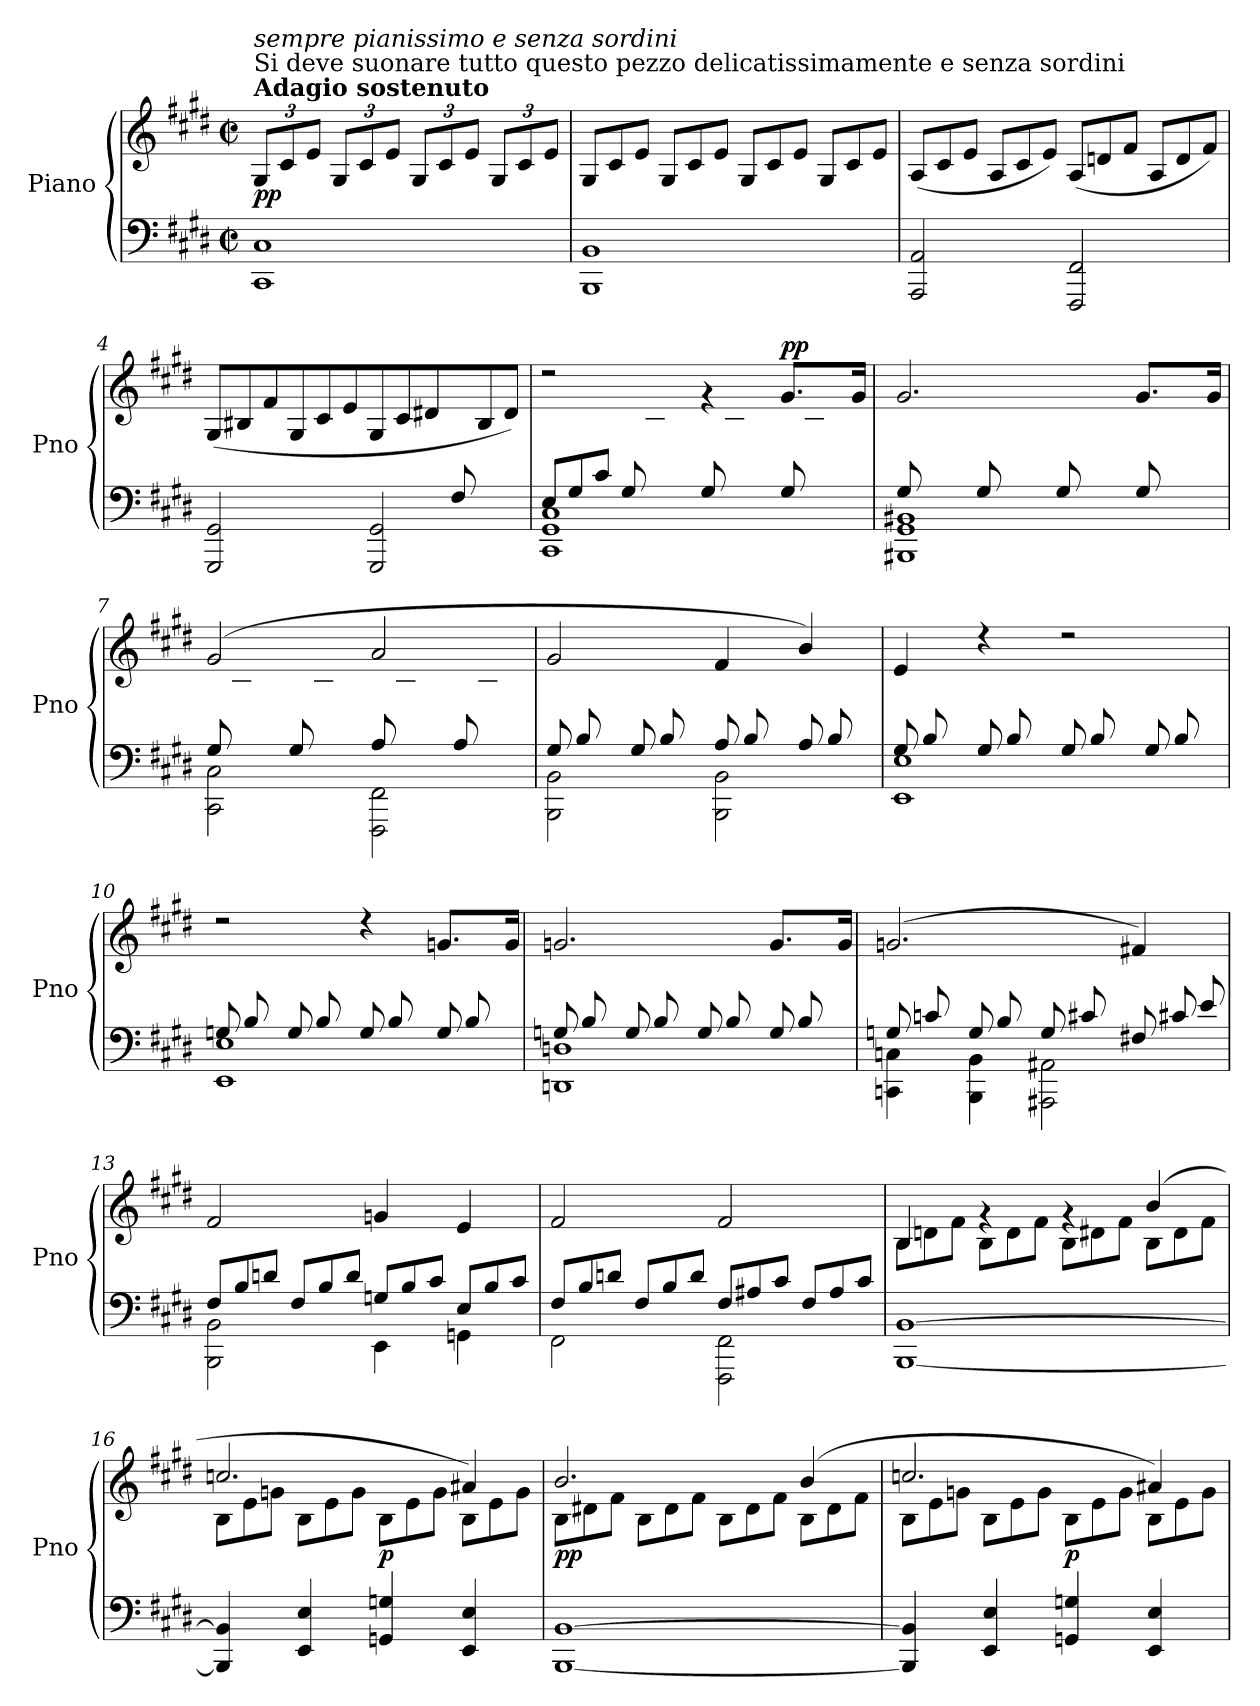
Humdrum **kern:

**kern	**kern	**dynam
*part1	*part1	*part1
*staff2	*staff1	*staff1/2
*I"Piano	*	*
*I'Pno	*	*
*clefF4	*clefG2	*
*k[f#c#g#d#]	*k[f#c#g#d#]	*
*M4/4	*M4/4	*
*met(c|)	*met(c|)	*
*	*Xbrackettup	*
=1	=1	=1
!	!LO:TX:a:B:t=Adagio sostenuto	!
!	!LO:TX:a:t=Si deve suonare tutto questo pezzo delicatissimamente e senza sordini	!
!	!LO:TX:a:i:t=sempre pianissimo e senza sordini	!
!	!	!LO:DY:b
1CC# 1C#	12G#/L	pp
.	12c#/	.
.	12e/J	.
.	12G#/L	.
.	12c#/	.
.	12e/J	.
.	12G#/L	.
.	12c#/	.
.	12e/J	.
.	12G#/L	.
.	12c#/	.
.	12e/J	.
=2	=2	=2
*	*Xtuplet	*
1BBB 1BB	12G#/L	.
.	12c#/	.
.	12e/J	.
.	12G#/L	.
.	12c#/	.
.	12e/J	.
.	12G#/L	.
.	12c#/	.
.	12e/J	.
.	12G#/L	.
.	12c#/	.
.	12e/J	.
=3	=3	=3
2AAA/ 2AA/	(12A/L	.
.	12c#/	.
.	12e/J	.
.	12A/L	.
.	12c#/	.
.	12e/J)	.
2FFF#/ 2FF#/	(12A/L	.
.	12dn/	.
.	12f#/J	.
.	12A/L	.
.	12d/	.
.	12f#/J)	.
!!LO:LB:g=z
=4	=4	=4
*^	*	*
2.ryy	2GGG#/ 2GG#/	(>12G#/L	.
.	.	12B#X/	.
.	.	12f#/J	.
.	.	12G#/L	.
.	.	12c#/	.
.	.	12e/J	.
.	2GGG#/ 2GG#/	12G#/L	.
.	.	12c#/	.
.	.	12d#X/J	.
*Xtuplet	*	*	*
12F#/L	.	12ryy	.
6ryy	.	12B#/	.
.	.	12d#/J)	.
=5	=5	=5	=5
*	*	*^	*
12E/L	1CC# 1GG# 1C#	2r	3ryy	.
12G#/	.	.	.	.
12c#/J	.	.	.	.
(12G#/L	.	.	.	.
6ryy	.	.	12c#\	.
.	.	.	12e\J)	.
(12G#/L	.	4rg	12ryy	.
6ryy	.	.	12c#\	.
.	.	.	12e\J)	.
!	!	!	!	!LO:DY:a
12G#/L	.	8.g#/L	12ryy	pp
6ryy	.	.	12c#\	.
.	.	.	12e\J	.
.	.	16g#/Jk	.	.
=6	=6	=6	=6	=6
12G#/L	1BBB#X 1GG# 1BB#X	2.g#/	12ryy	.
6ryy	.	.	12d#\	.
.	.	.	12f#\J	.
12G#/L	.	.	12ryy	.
6ryy	.	.	12d#\	.
.	.	.	12f#\J	.
12G#/L	.	.	12ryy	.
6ryy	.	.	12d#\	.
.	.	.	12f#\J	.
12G#/L	.	8.g#/L	12ryy	.
6ryy	.	.	12d#\	.
.	.	.	12f#\J	.
.	.	16g#/Jk	.	.
!!LO:LB:g=z	!!
=7	=7	=7	=7	=7
12G#/L	2CC#\ 2C#\	(2g#/	12ryy	.
6ryy	.	.	12c#\	.
.	.	.	12e\J	.
12G#/L	.	.	12ryy	.
6ryy	.	.	12c#\	.
.	.	.	12e\J	.
12A/L	2FFF#\ 2FF#\	2a/	12ryy	.
6ryy	.	.	12c#\	.
.	.	.	12f#\J	.
12A/L	.	.	12ryy	.
6ryy	.	.	12c#\	.
.	.	.	12f#\J	.
=8	=8	=8	=8	=8
12G#/L	2BBB\ 2BB\	2g#/	6ryy	.
12B/	.	.	.	.
12ryy	.	.	12e\J	.
12G#/L	.	.	6ryy	.
12B/	.	.	.	.
12ryy	.	.	12e\J	.
12A/L	2BBB\ 2BB\	4f#/	6ryy	.
12B/	.	.	.	.
12ryy	.	.	12d#\J	.
12A/L	.	4b/)	6ryy	.
12B/	.	.	.	.
12ryy	.	.	12d#\J	.
=9	=9	=9	=9	=9
12G#/L	1EE 1E	4e/	6ryy	.
12B/	.	.	.	.
12ryy	.	.	12e\J	.
12G#/L	.	4r	6ryy	.
12B/	.	.	.	.
12ryy	.	.	12e\J	.
12G#/L	.	2r	6ryy	.
12B/	.	.	.	.
12ryy	.	.	12e\J	.
12G#/L	.	.	6ryy	.
12B/	.	.	.	.
12ryy	.	.	12e\J	.
=10	=10	=10	=10	=10
12Gn/L	1EE 1E	2r	6ryy	.
12B/	.	.	.	.
12ryy	.	.	12e\J	.
12G/L	.	.	6ryy	.
12B/	.	.	.	.
12ryy	.	.	12e\J	.
12G/L	.	4r	6ryy	.
12B/	.	.	.	.
12ryy	.	.	12e\J	.
12G/L	.	8.gn/L	6ryy	.
12B/	.	.	.	.
12ryy	.	.	12e\J	.
.	.	16g/Jk	.	.
!!LO:LB:g=z	!!
=11	=11	=11	=11	=11
12Gn/L	1DDn 1Dn	2.gn/	6ryy	.
12B/	.	.	.	.
12ryy	.	.	12fn\J	.
12G/L	.	.	6ryy	.
12B/	.	.	.	.
12ryy	.	.	12f\J	.
12G/L	.	.	6ryy	.
12B/	.	.	.	.
12ryy	.	.	12f\J	.
12G/L	.	8.g/L	6ryy	.
12B/	.	.	.	.
12ryy	.	.	12f\J	.
.	.	16g/Jk	.	.
=12	=12	=12	=12	=12
12Gn/L	4CCn\ 4Cn\	(>2.gn/	6ryy	.
12cn/	.	.	.	.
12ryy	.	.	12e\J	.
12G/L	4BBB\ 4BB\	.	6ryy	.
12B/	.	.	.	.
12ryy	.	.	12e\J	.
12G/L	2AAA#X\ 2AA#X\	.	6ryy	.
12c#X/	.	.	.	.
12ryy	.	.	12e\J	.
12F#X/L	.	4f#X/)	4ryy	.
12c#X/	.	.	.	.
12e/J	.	.	.	.
*	*	*v	*v	*
=13	=13	=13	=13
12F#/L	2BBB\ 2BB\	2f#/	.
12B/	.	.	.
12dn/J	.	.	.
12F#/L	.	.	.
12B/	.	.	.
12d/J	.	.	.
12Gn/L	4EE\	4gn/	.
12B/	.	.	.
12c#/J	.	.	.
12E/L	4GGn\	4e/	.
12B/	.	.	.
12c#/J	.	.	.
!!LO:LB:g=z
=14	=14	=14	=14
12F#/L	2FF#\	2f#/	.
12B/	.	.	.
12dn/J	.	.	.
12F#/L	.	.	.
12B/	.	.	.
12d/J	.	.	.
12F#/L	2FFF#\ 2FF#\	2f#/	.
12A#X/	.	.	.
12c#/J	.	.	.
12F#/L	.	.	.
12A#/	.	.	.
12c#/J	.	.	.
*v	*v	*	*
=15	=15	=15
*	*^	*
[1BBB [1BB	4B/	12B\L	.
.	.	12dn\	.
.	.	12f#\J	.
.	4rg	12B\L	.
.	.	12d\	.
.	.	12f#\J	.
.	4rg	12B\L	.
.	.	12d#X\	.
.	.	12f#\J	.
.	(4b/	12B\L	.
.	.	12d#\	.
.	.	12f#\J	.
=16	=16	=16	=16
4BBB/] 4BB/]	2.ccn/	12B\L	.
.	.	12e\	.
.	.	12gn\J	.
4EE/ 4E/	.	12B\L	.
.	.	12e\	.
.	.	12g\J	.
!	!	!	!LO:DY:b
4GGn/ 4Gn/	.	12B\L	p
.	.	12e\	.
.	.	12g\J	.
4EE/ 4E/	4a#X/)	12B\L	.
.	.	12e\	.
.	.	12g\J	.
!!LO:PB:g=z	!!
=17	=17	=17	=17
!	!	!	!LO:DY:b
[1BBB [1BB	2.b/	12B\L	pp
.	.	12d#X\	.
.	.	12f#\J	.
.	.	12B\L	.
.	.	12d#\	.
.	.	12f#\J	.
.	.	12B\L	.
.	.	12d#\	.
.	.	12f#\J	.
.	(>4b/	12B\L	.
.	.	12d#\	.
.	.	12f#\J	.
=18	=18	=18	=18
4BBB/] 4BB/]	2.ccn/	12B\L	.
.	.	12e\	.
.	.	12gn\J	.
4EE/ 4E/	.	12B\L	.
.	.	12e\	.
.	.	12g\J	.
!	!	!	!LO:DY:b
4GGn/ 4Gn/	.	12B\L	p
.	.	12e\	.
.	.	12g\J	.
4EE/ 4E/	4a#X/)	12B\L	.
.	.	12e\	.
.	.	12g\J	.
*	*v	*v	*
=	=	=
*-	*-	*-
